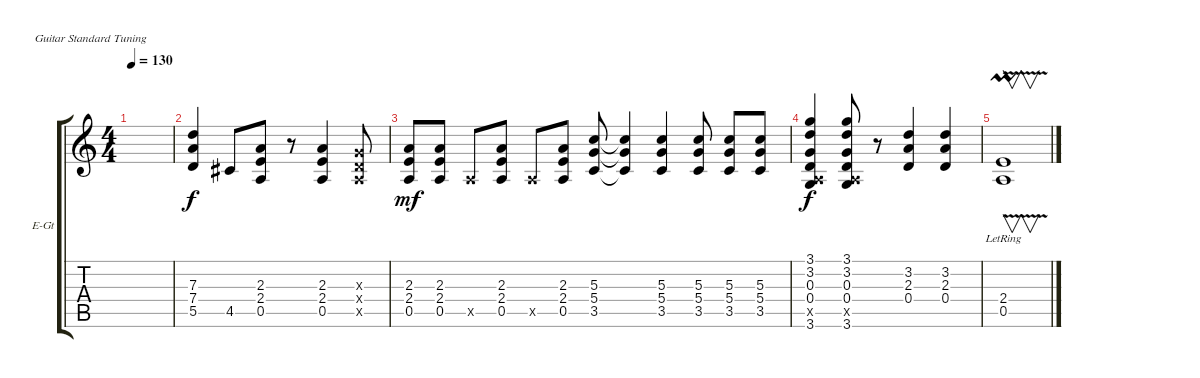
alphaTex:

\bracketExtendMode groupsimilarinstruments
\firstSystemTrackNameOrientation horizontal
\otherSystemsTrackNameOrientation horizontal
\track ("Utwór 1" "E-Gt") {instrument overdrivenguitar}
\staff {score tabs}
\tuning (E4 B3 G3 D3 A2 E2)
\ts (4 4)
\tempo 130
\clef g2
\ks c
|
(7.3 7.4 5.5).4 4.5.8 (2.3 2.4 0.5).8 r.8 (2.3 2.4 0.5).4 (0.3{x} 0.4{x} 0.5{x}).8 |
(2.3 2.4 0.5).8{dy mf} (2.3 2.4 0.5).8 0.5{x}.8 (2.3 2.4 0.5).8 0.5{x}.8 (2.3 2.4 0.5).8 (5.3 5.4 3.5).8 (5.3{t} 5.4{t} 3.5{t}).4 (5.3 5.4 3.5).4 (5.3 5.4 3.5).8 (5.3 5.4 3.5).8 (5.3 5.4 3.5).8 |
(3.1 3.2 0.3 0.4 0.5{x} 3.6).4{dy f} (3.1 3.2 0.3 0.4 0.5{x} 3.6).8 r.8 (3.2 2.3 0.4).4 (3.2 2.3 0.4).4 |
(0.5 2.4{v lr umordent}).1{v}
